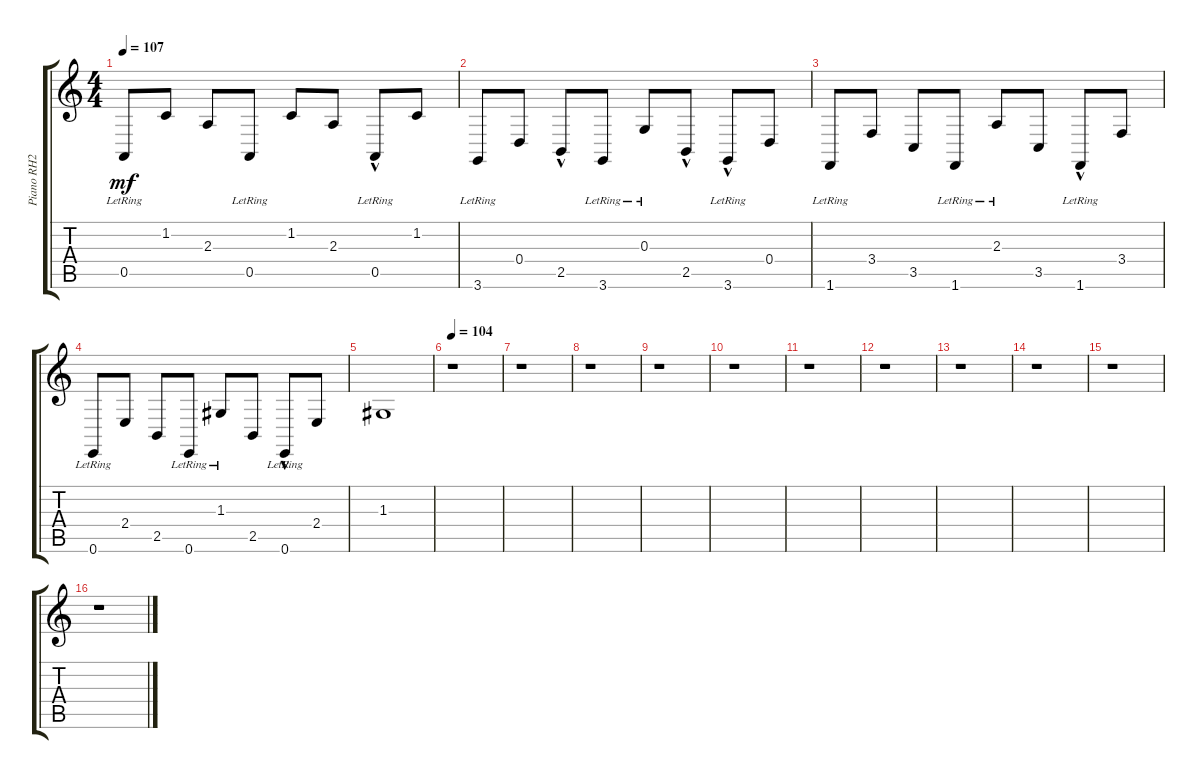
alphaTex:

\track ("Piano RH2" "Piano RH2") {instrument acousticgrandpiano}
\staff {score tabs}
\tuning (E4 B3 G3 D3 A2 E2) {hide}
\ts (4 4)
\tempo 107
\clef g2
\ks c
0.5{lr}.8{dy mf} 1.2.8 2.3.8 0.5{lr}.8 1.2.8 2.3.8 0.5{hac lr}.8 1.2.8 |
3.6{lr}.8 0.4.8 2.5{hac}.8 3.6{lr}.8 0.3{lr}.8 2.5{hac}.8 3.6{hac lr}.8 0.4.8 |
1.6{lr}.8 3.4.8 3.5.8 1.6{lr}.8 2.3{lr}.8 3.5.8 1.6{hac lr}.8 3.4.8 |
0.6{lr}.8 2.4.8 2.5.8 0.6{lr}.8 1.3{lr}.8 2.5.8 0.6{hac lr}.8 2.4.8 |
1.3.1 |
\tempo 104
r.1 |
r.1 |
r.1 |
r.1 |
r.1 |
r.1 |
r.1 |
r.1 |
r.1 |
r.1 |
r.1
